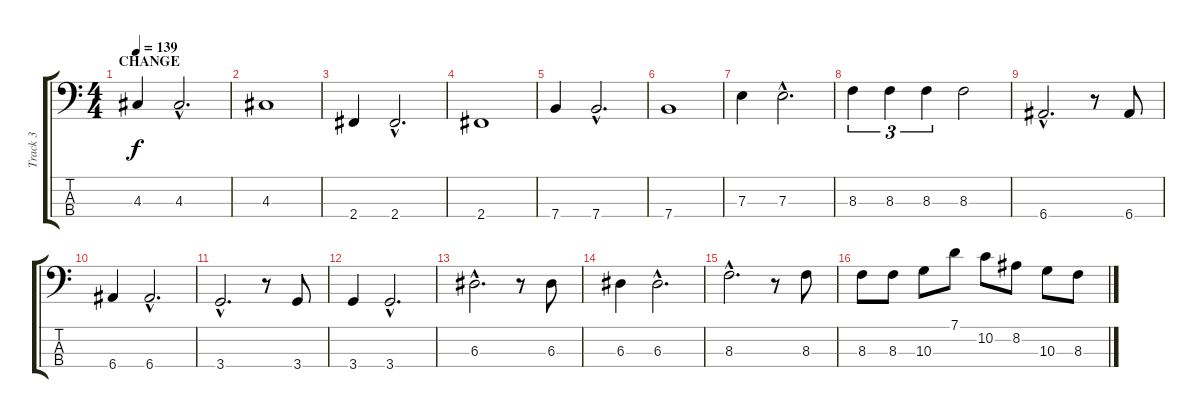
\track ("Track 3" "Track 3") {instrument electricbassfinger}
\staff {score tabs}
\tuning (G2 D2 A1 E1) {hide}
\ts (4 4)
\section ("" "CHANGE")
\tempo 139
\clef f4
\ks c
4.3.4{dy f} 4.3{hac}.2{d} |
4.3.1 |
2.4.4 2.4{hac}.2{d} |
2.4.1 |
7.4.4 7.4{hac}.2{d} |
7.4.1 |
7.3.4 7.3{hac}.2{d} |
8.3.4{tu (3 2)} 8.3.4{tu (3 2)} 8.3.4{tu (3 2)} 8.3.2 |
6.4{hac}.2{d} r.8 6.4.8 |
6.4.4 6.4{hac}.2{d} |
3.4{hac}.2{d} r.8 3.4.8 |
3.4.4 3.4{hac}.2{d} |
6.3{hac}.2{d} r.8 6.3.8 |
6.3.4 6.3{hac}.2{d} |
8.3{hac}.2{d} r.8 8.3.8 |
8.3.8 8.3.8 10.3.8 7.1.8 10.2.8 8.2.8 10.3.8 8.3.8
